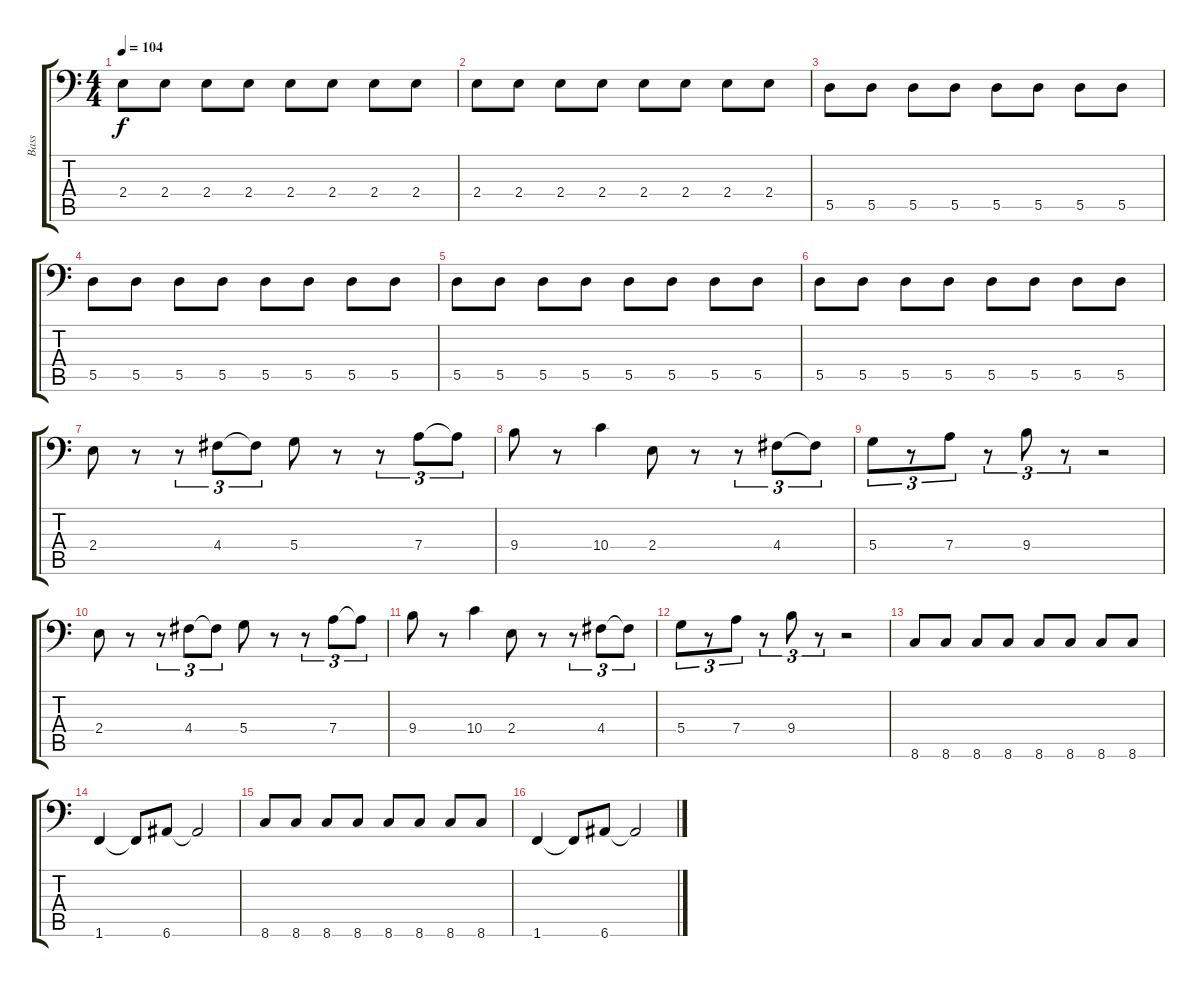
\track ("Bass" "Bass") {instrument slapbass1}
\staff {score tabs}
\tuning (E3 B2 G2 D2 A1 E1) {hide}
\ts (4 4)
\tempo 104
\clef f4
\ks c
2.4.8{dy f} 2.4.8 2.4.8 2.4.8 2.4.8 2.4.8 2.4.8 2.4.8 |
2.4.8 2.4.8 2.4.8 2.4.8 2.4.8 2.4.8 2.4.8 2.4.8 |
5.5.8 5.5.8 5.5.8 5.5.8 5.5.8 5.5.8 5.5.8 5.5.8 |
5.5.8 5.5.8 5.5.8 5.5.8 5.5.8 5.5.8 5.5.8 5.5.8 |
5.5.8 5.5.8 5.5.8 5.5.8 5.5.8 5.5.8 5.5.8 5.5.8 |
5.5.8 5.5.8 5.5.8 5.5.8 5.5.8 5.5.8 5.5.8 5.5.8 |
2.4.8 r.8 r.8{tu (3 2)} 4.4.8{tu (3 2)} 4.4{t}.8{tu (3 2)} 5.4.8 r.8 r.8{tu (3 2)} 7.4.8{tu (3 2)} 7.4{t}.8{tu (3 2)} |
9.4.8 r.8 10.4.4 2.4.8 r.8 r.8{tu (3 2)} 4.4.8{tu (3 2)} 4.4{t}.8{tu (3 2)} |
5.4.8{tu (3 2)} r.8{tu (3 2)} 7.4.8{tu (3 2)} r.8{tu (3 2)} 9.4.8{tu (3 2)} r.8{tu (3 2)} r.2 |
2.4.8 r.8 r.8{tu (3 2)} 4.4.8{tu (3 2)} 4.4{t}.8{tu (3 2)} 5.4.8 r.8 r.8{tu (3 2)} 7.4.8{tu (3 2)} 7.4{t}.8{tu (3 2)} |
9.4.8 r.8 10.4.4 2.4.8 r.8 r.8{tu (3 2)} 4.4.8{tu (3 2)} 4.4{t}.8{tu (3 2)} |
5.4.8{tu (3 2)} r.8{tu (3 2)} 7.4.8{tu (3 2)} r.8{tu (3 2)} 9.4.8{tu (3 2)} r.8{tu (3 2)} r.2 |
8.6.8 8.6.8 8.6.8 8.6.8 8.6.8 8.6.8 8.6.8 8.6.8 |
1.6.4 1.6{t}.8 6.6.8 6.6{t}.2 |
8.6.8 8.6.8 8.6.8 8.6.8 8.6.8 8.6.8 8.6.8 8.6.8 |
1.6.4 1.6{t}.8 6.6.8 6.6{t}.2
